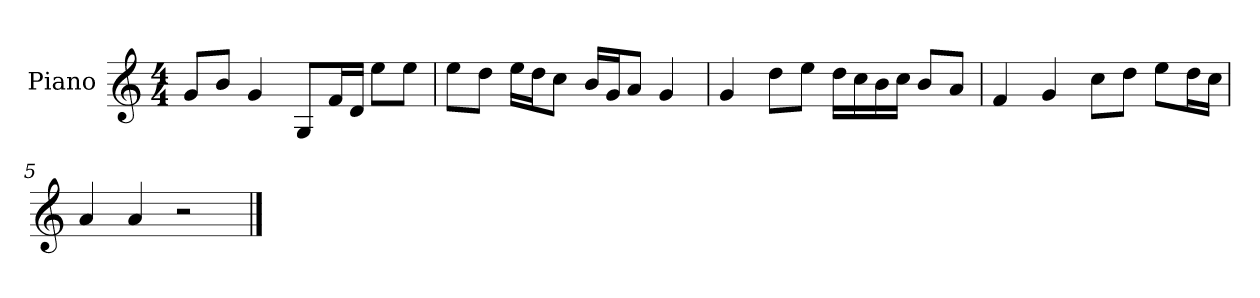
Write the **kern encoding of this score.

**kern
*part1
*staff1
*I"Piano
*I'P-no
*clefG2
*k[]
*M4/4
*MM90
=1
8g/L
8b/J
4g/
8G/L
16f/L
16d/JJ
8ee\L
8ee\J
=2
8ee\L
8dd\J
16ee\LL
16dd\J
8cc\J
16b/LL
16g/J
8a/J
4g/
=3
4g/
8dd\L
8ee\J
16dd\LL
16cc\
16b\
16cc\JJ
8b/L
8a/J
=4
4f/
4g/
8cc\L
8dd\J
8ee\L
16dd\L
16cc\JJ
=5
4a/
4a/
2r
==
*-
